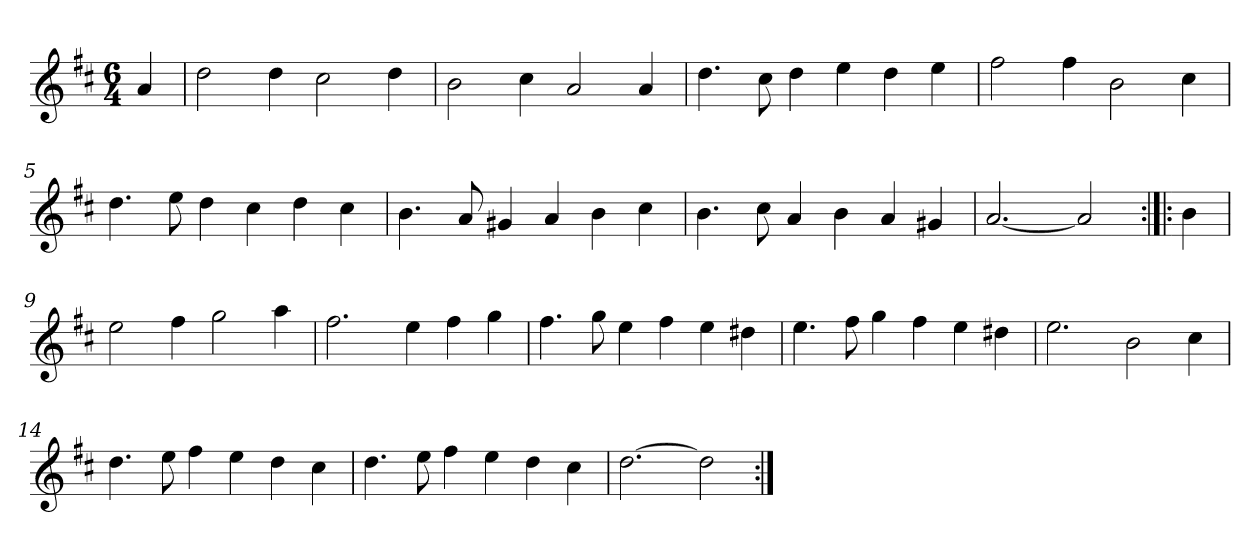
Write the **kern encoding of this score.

**kern
*part1
*staff1
*clefG2
*k[f#c#]
*D:
*M6/4
*MM192
=
4a
=1
2dd
4dd
2cc#
4dd
=2
2b
4cc#
2a
4a
=3
4.dd
8cc#
4dd
4ee
4dd
4ee
=4
2ff#
4ff#
2b
4cc#
=5
4.dd
8ee
4dd
4cc#
4dd
4cc#
=6
4.b
8a
4g#X
4a
4b
4cc#
=7
4.b
8cc#
4a
4b
4a
4g#X
=8
[2.a
2a]
=:|!|:
4b
=9
2ee
4ff#
2gg
4aa
=10
2.ff#
4ee
4ff#
4gg
=11
4.ff#
8gg
4ee
4ff#
4ee
4dd#X
=12
4.ee
8ff#
4gg
4ff#
4ee
4dd#X
=13
2.ee
2b
4cc#
=14
4.dd
8ee
4ff#
4ee
4dd
4cc#
=15
4.dd
8ee
4ff#
4ee
4dd
4cc#
=16
[2.dd
2dd]
=:|!
*-
